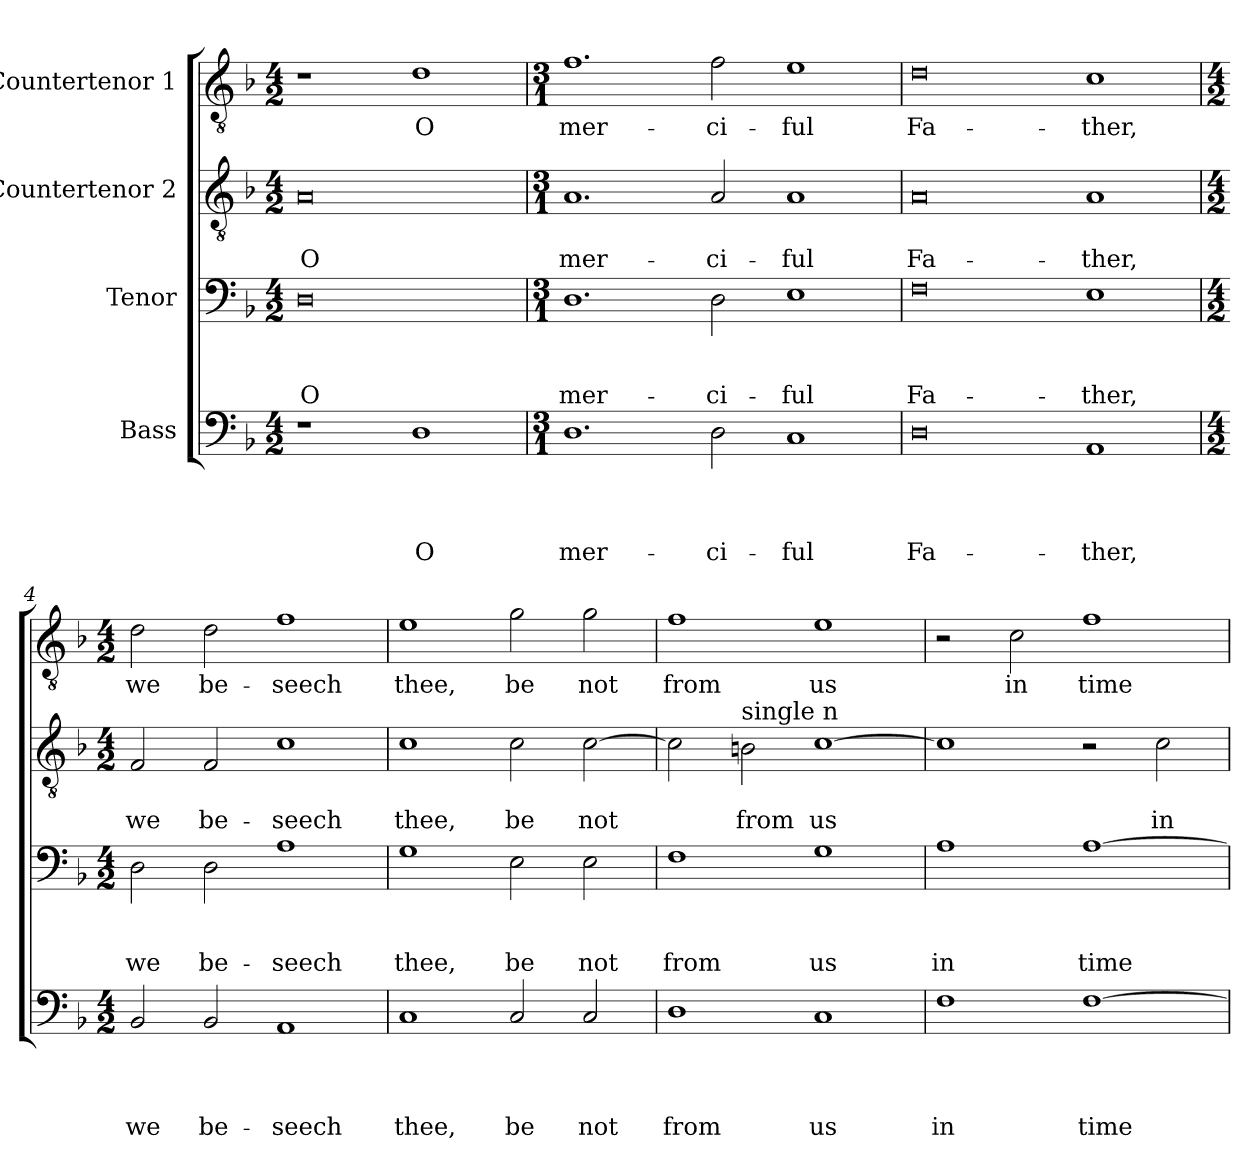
**kern	**text	**text	**text	**text	**kern	**text	**text	**text	**kern	**text	**text	**kern	**text
*part4	*part4	*part4	*part4	*part4	*part3	*part3	*part3	*part3	*part2	*part2	*part2	*part1	*part1
*staff4	*staff4	*staff4	*staff4	*staff4	*staff3	*staff3	*staff3	*staff3	*staff2	*staff2	*staff2	*staff1	*staff1
*I"Bass	*	*	*	*	*I"Tenor	*	*	*	*I"Countertenor 2	*	*	*I"Countertenor 1	*
*clefF4	*	*	*	*	*clefF4	*	*	*	*clefGv2	*	*	*clefGv2	*
*k[b-]	*	*	*	*	*k[b-]	*	*	*	*k[b-]	*	*	*k[b-]	*
*F:	*	*	*	*	*F:	*	*	*	*F:	*	*	*F:	*
*M4/2	*	*	*	*	*M4/2	*	*	*	*M4/2	*	*	*M4/2	*
=1	=1	=1	=1	=1	=1	=1	=1	=1	=1	=1	=1	=1	=1
!	!	!	!	!	!	!	!	!LO:LY:b:rj	!	!	!LO:LY:b:rj	!	!
1r	.	.	.	.	0D	.	.	O	0A	.	O	1r	.
!	!	!	!	!LO:LY:b	!	!	!	!	!	!	!	!	!LO:LY:b
1D	.	.	.	O	.	.	.	.	.	.	.	1d	O
=2!	=2!	=2!	=2!	=2!	=2!	=2!	=2!	=2!	=2!	=2!	=2!	=2!	=2!
*M3/1	*	*	*	*	*M3/1	*	*	*	*M3/1	*	*	*M3/1	*
!	!	!	!	!LO:LY:b	!	!	!	!LO:LY:b:rj	!	!	!LO:LY:b:rj	!	!LO:LY:b
1.D	.	.	.	mer-	1.D	.	.	mer-	1.A	.	mer-	1.f	mer-
!	!	!	!	!LO:LY:b	!	!	!	!LO:LY:b:rj	!	!	!LO:LY:b:rj	!	!LO:LY:b
2D\	.	.	.	-ci-	2D\	.	.	-ci-	2A/	.	-ci-	2f\	-ci-
!	!	!	!	!LO:LY:b	!	!	!	!LO:LY:b:rj	!	!	!LO:LY:b:rj	!	!LO:LY:b
1C	.	.	.	-ful	1E	.	.	-ful	1A	.	-ful	1e	-ful
=3!	=3!	=3!	=3!	=3!	=3!	=3!	=3!	=3!	=3!	=3!	=3!	=3!	=3!
!	!	!	!	!LO:LY:b	!	!	!	!LO:LY:b:rj	!	!	!LO:LY:b:rj	!	!LO:LY:b
0D	.	.	.	Fa-	0F	.	.	Fa-	0A	.	Fa-	0d	Fa-
!	!	!	!	!LO:LY:b	!	!	!	!LO:LY:b:rj	!	!	!LO:LY:b:rj	!	!LO:LY:b
1AA	.	.	.	-ther,	1E	.	.	-ther,	1A	.	-ther,	1c	-ther,
!!LO:LB:g=z
=4!	=4!	=4!	=4!	=4!	=4!	=4!	=4!	=4!	=4!	=4!	=4!	=4!	=4!
*M4/2	*	*	*	*	*M4/2	*	*	*	*M4/2	*	*	*M4/2	*
!	!	!	!	!LO:LY:b	!	!	!	!LO:LY:b:rj	!	!	!LO:LY:b:rj	!	!LO:LY:b
2BB-/	.	.	.	we	2D\	.	.	we	2F/	.	we	2d\	we
!	!	!	!	!LO:LY:b	!	!	!	!LO:LY:b:rj	!	!	!LO:LY:b:rj	!	!LO:LY:b
2BB-/	.	.	.	be-	2D\	.	.	be-	2F/	.	be-	2d\	be-
!	!	!	!	!LO:LY:b	!	!	!	!LO:LY:b:rj	!	!	!LO:LY:b:rj	!	!LO:LY:b
1AA	.	.	.	-seech	1A	.	.	-seech	1c	.	-seech	1f	-seech
=5!	=5!	=5!	=5!	=5!	=5!	=5!	=5!	=5!	=5!	=5!	=5!	=5!	=5!
!	!	!	!	!LO:LY:b	!	!	!	!LO:LY:b:rj	!	!	!LO:LY:b:rj	!	!LO:LY:b
1C	.	.	.	thee,	1G	.	.	thee,	1c	.	thee,	1e	thee,
!	!	!	!	!LO:LY:b	!	!	!	!LO:LY:b:rj	!	!	!LO:LY:b:rj	!	!LO:LY:b
2C/	.	.	.	be	2E\	.	.	be	2c\	.	be	2g\	be
!	!	!	!	!LO:LY:b	!	!	!	!LO:LY:b:rj	!	!	!LO:LY:b:rj	!	!LO:LY:b
2C/	.	.	.	not	2E\	.	.	not	[>2c\	.	not	2g\	not
=6!	=6!	=6!	=6!	=6!	=6!	=6!	=6!	=6!	=6!	=6!	=6!	=6!	=6!
!	!	!	!	!LO:LY:b	!	!	!	!LO:LY:b:rj	!	!	!	!	!LO:LY:b
1D	.	.	.	from	1F	.	.	from	2c\]	.	.	1f	from
!	!	!	!	!	!	!	!	!	!LO:TX:a:t=single n	!	!	!	!
!	!	!	!	!	!	!	!	!	!	!	!LO:LY:b:rj	!	!
.	.	.	.	.	.	.	.	.	2Bn\	.	from	.	.
!	!	!	!	!LO:LY:b	!	!	!	!LO:LY:b:rj	!	!	!LO:LY:b:rj	!	!LO:LY:b
1C	.	.	.	us	1G	.	.	us	[>1c	.	us	1e	us
=7!	=7!	=7!	=7!	=7!	=7!	=7!	=7!	=7!	=7!	=7!	=7!	=7!	=7!
!	!	!	!	!LO:LY:b	!	!	!	!LO:LY:b:rj	!	!	!	!	!
1F	.	.	.	in	1A	.	.	in	1c]	.	.	2r	.
!	!	!	!	!	!	!	!	!	!	!	!	!	!LO:LY:b
.	.	.	.	.	.	.	.	.	.	.	.	2c\	in
!	!	!	!	!LO:LY:b	!	!	!	!LO:LY:b:rj	!	!	!	!	!LO:LY:b
[>1F	.	.	.	time	[>1A	.	.	time	2r	.	.	1f	time
!	!	!	!	!	!	!	!	!	!	!	!LO:LY:b:rj	!	!
.	.	.	.	.	.	.	.	.	2c\	.	in	.	.
=!	=!	=!	=!	=!	=!	=!	=!	=!	=!	=!	=!	=!	=!
*-	*-	*-	*-	*-	*-	*-	*-	*-	*-	*-	*-	*-	*-
